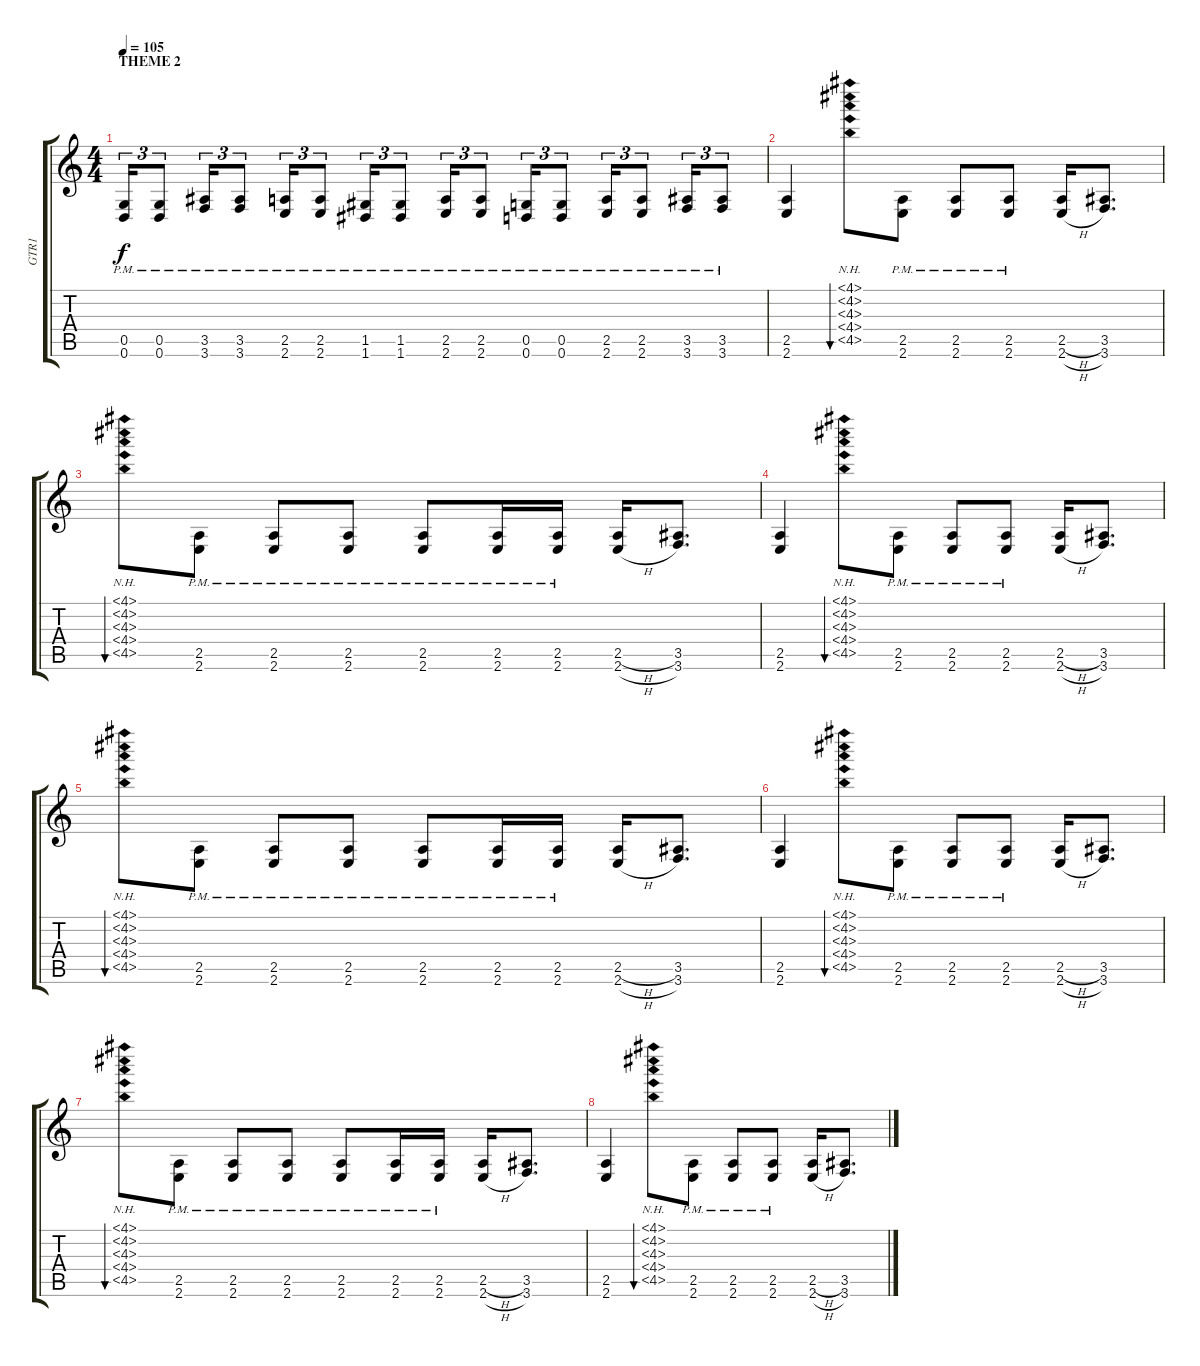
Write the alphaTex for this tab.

\track ("GTR1" "GTR1") {instrument distortionguitar}
\staff {score tabs}
\tuning (D4 A3 F3 C3 G2 D2) {hide}
\ts (4 4)
\section ("" "THEME 2")
\tempo 105
\clef g2
\ks c
(0.5{pm} 0.6{pm}).16{tu (3 2) dy f} (0.5{pm} 0.6{pm}).8{tu (3 2)} (3.5{pm} 3.6{pm}).16{tu (3 2)} (3.5{pm} 3.6{pm}).8{tu (3 2)} (2.5{pm} 2.6{pm}).16{tu (3 2)} (2.5{pm} 2.6{pm}).8{tu (3 2)} (1.5{pm} 1.6{pm}).16{tu (3 2)} (1.5{pm} 1.6{pm}).8{tu (3 2)} (2.5{pm} 2.6{pm}).16{tu (3 2)} (2.5{pm} 2.6{pm}).8{tu (3 2)} (0.5{pm} 0.6{pm}).16{tu (3 2)} (0.5{pm} 0.6{pm}).8{tu (3 2)} (2.5{pm} 2.6{pm}).16{tu (3 2)} (2.5{pm} 2.6{pm}).8{tu (3 2)} (3.5{pm} 3.6{pm}).16{tu (3 2)} (3.5{pm} 3.6{pm}).8{tu (3 2)} |
(2.5 2.6).4 (4.1{nh} 4.2{nh} 4.3{nh} 4.4{nh} 4.5{nh}).8{bu 240} (2.5{pm} 2.6{pm}).8 (2.5{pm} 2.6{pm}).8 (2.5{pm} 2.6{pm}).8 (2.5{h} 2.6{h}).16 (3.5 3.6).8{d} |
(4.1{nh} 4.2{nh} 4.3{nh} 4.4{nh} 4.5{nh}).8{bu 240} (2.5{pm} 2.6{pm}).8 (2.5{pm} 2.6{pm}).8 (2.5{pm} 2.6{pm}).8 (2.5{pm} 2.6{pm}).8 (2.5{pm} 2.6{pm}).16 (2.5{pm} 2.6{pm}).16 (2.5{h} 2.6{h}).16 (3.5 3.6).8{d} |
(2.5 2.6).4 (4.1{nh} 4.2{nh} 4.3{nh} 4.4{nh} 4.5{nh}).8{bu 240} (2.5{pm} 2.6{pm}).8 (2.5{pm} 2.6{pm}).8 (2.5{pm} 2.6{pm}).8 (2.5{h} 2.6{h}).16 (3.5 3.6).8{d} |
(4.1{nh} 4.2{nh} 4.3{nh} 4.4{nh} 4.5{nh}).8{bu 240} (2.5{pm} 2.6{pm}).8 (2.5{pm} 2.6{pm}).8 (2.5{pm} 2.6{pm}).8 (2.5{pm} 2.6{pm}).8 (2.5{pm} 2.6{pm}).16 (2.5{pm} 2.6{pm}).16 (2.5{h} 2.6{h}).16 (3.5 3.6).8{d} |
(2.5 2.6).4 (4.1{nh} 4.2{nh} 4.3{nh} 4.4{nh} 4.5{nh}).8{bu 240} (2.5{pm} 2.6{pm}).8 (2.5{pm} 2.6{pm}).8 (2.5{pm} 2.6{pm}).8 (2.5{h} 2.6{h}).16 (3.5 3.6).8{d} |
(4.1{nh} 4.2{nh} 4.3{nh} 4.4{nh} 4.5{nh}).8{bu 240} (2.5{pm} 2.6{pm}).8 (2.5{pm} 2.6{pm}).8 (2.5{pm} 2.6{pm}).8 (2.5{pm} 2.6{pm}).8 (2.5{pm} 2.6{pm}).16 (2.5{pm} 2.6{pm}).16 (2.5{h} 2.6{h}).16 (3.5 3.6).8{d} |
(2.5 2.6).4 (4.1{nh} 4.2{nh} 4.3{nh} 4.4{nh} 4.5{nh}).8{bu 240} (2.5{pm} 2.6{pm}).8 (2.5{pm} 2.6{pm}).8 (2.5{pm} 2.6{pm}).8 (2.5{h} 2.6{h}).16 (3.5 3.6).8{d}
